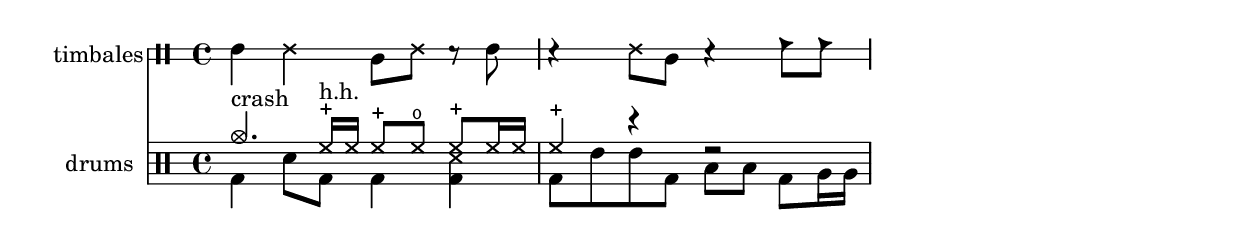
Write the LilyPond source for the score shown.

%% Do not edit this file; it is automatically
%% generated from LSR http://lsr.dsi.unimi.it
%% This file is in the public domain.
\version "2.13.29"

\header {
  lsrtags = "rhythms, percussion"

%% Translation of GIT committish: 0b55335aeca1de539bf1125b717e0c21bb6fa31b
  texidoces = "
Mediante la utilización de las potentes herramientas preconfiguradas
como la función @code{\\drummode} y el contexto @code{DrumStaff}, la
introducción de partes para percusión es muy fácil: las percusiones se
sitúan en sus propias posiciones de pentagrama (con una clave
especial) y tienen las cabezas correspondientes al instrumento.  Es
posible añadir un símbolo adicional a la percusión o reducir el número
de líneas.

"
  doctitlees = "Escritura de partes de percusión"


%% Translation of GIT committish: 9a65042d49324f2e3dff18c4b0858def81232eea
  texidocfr = "
Grâce à la puissance des outils préconfigurés tels que la fonction
@code{\\drummode} et le contexte @code{DrumStaff}, la saisie de
parties pour percussions est extrêmement simplifiée : chaque composant
d'une batterie trouve sa place sur une portée dédiée (avec une clef
spécifique) et les têtes de note sont spécifiques à chaque élément.
Il est également possible d'affecter un symbole particulier à chaque
élément, tout comme de restreindre le nombre de lignes de la portée.

"

  doctitlefr = "Ajout de parties de batterie"


  texidoc = "
Using the powerful pre-configured tools such as the @code{\\drummode}
function and the @code{DrumStaff} context, inputting drum parts is
quite easy: drums are placed at their own staff positions (with a
special clef symbol) and have note heads according to the drum.
Attaching an extra symbol to the drum or restricting the number of
lines is possible.

"
  doctitle = "Adding drum parts"
} % begin verbatim

drh = \drummode { cymc4.^"crash" hhc16^"h.h." hh hhc8 hho hhc8 hh16 hh hhc4 r4 r2 }
drl = \drummode { bd4 sn8 bd bd4 << bd ss >>  bd8 tommh tommh bd toml toml bd tomfh16 tomfh }
timb = \drummode { timh4 ssh timl8 ssh r timh r4 ssh8 timl r4 cb8 cb }

\score {
  <<
    \new DrumStaff \with {
      drumStyleTable = #timbales-style
      \override StaffSymbol #'line-count = #2
      \override BarLine #'bar-size = #2
    } <<
      \set Staff.instrumentName = #"timbales"
      \timb
    >>
    \new DrumStaff <<
      \set Staff.instrumentName = #"drums"
      \new DrumVoice { \stemUp \drh }
      \new DrumVoice { \stemDown \drl }
    >>
  >>
  \layout { }
  \midi {
    \context {
      \Score
      tempoWholesPerMinute = #(ly:make-moment 120 4)
    }
  }
}

